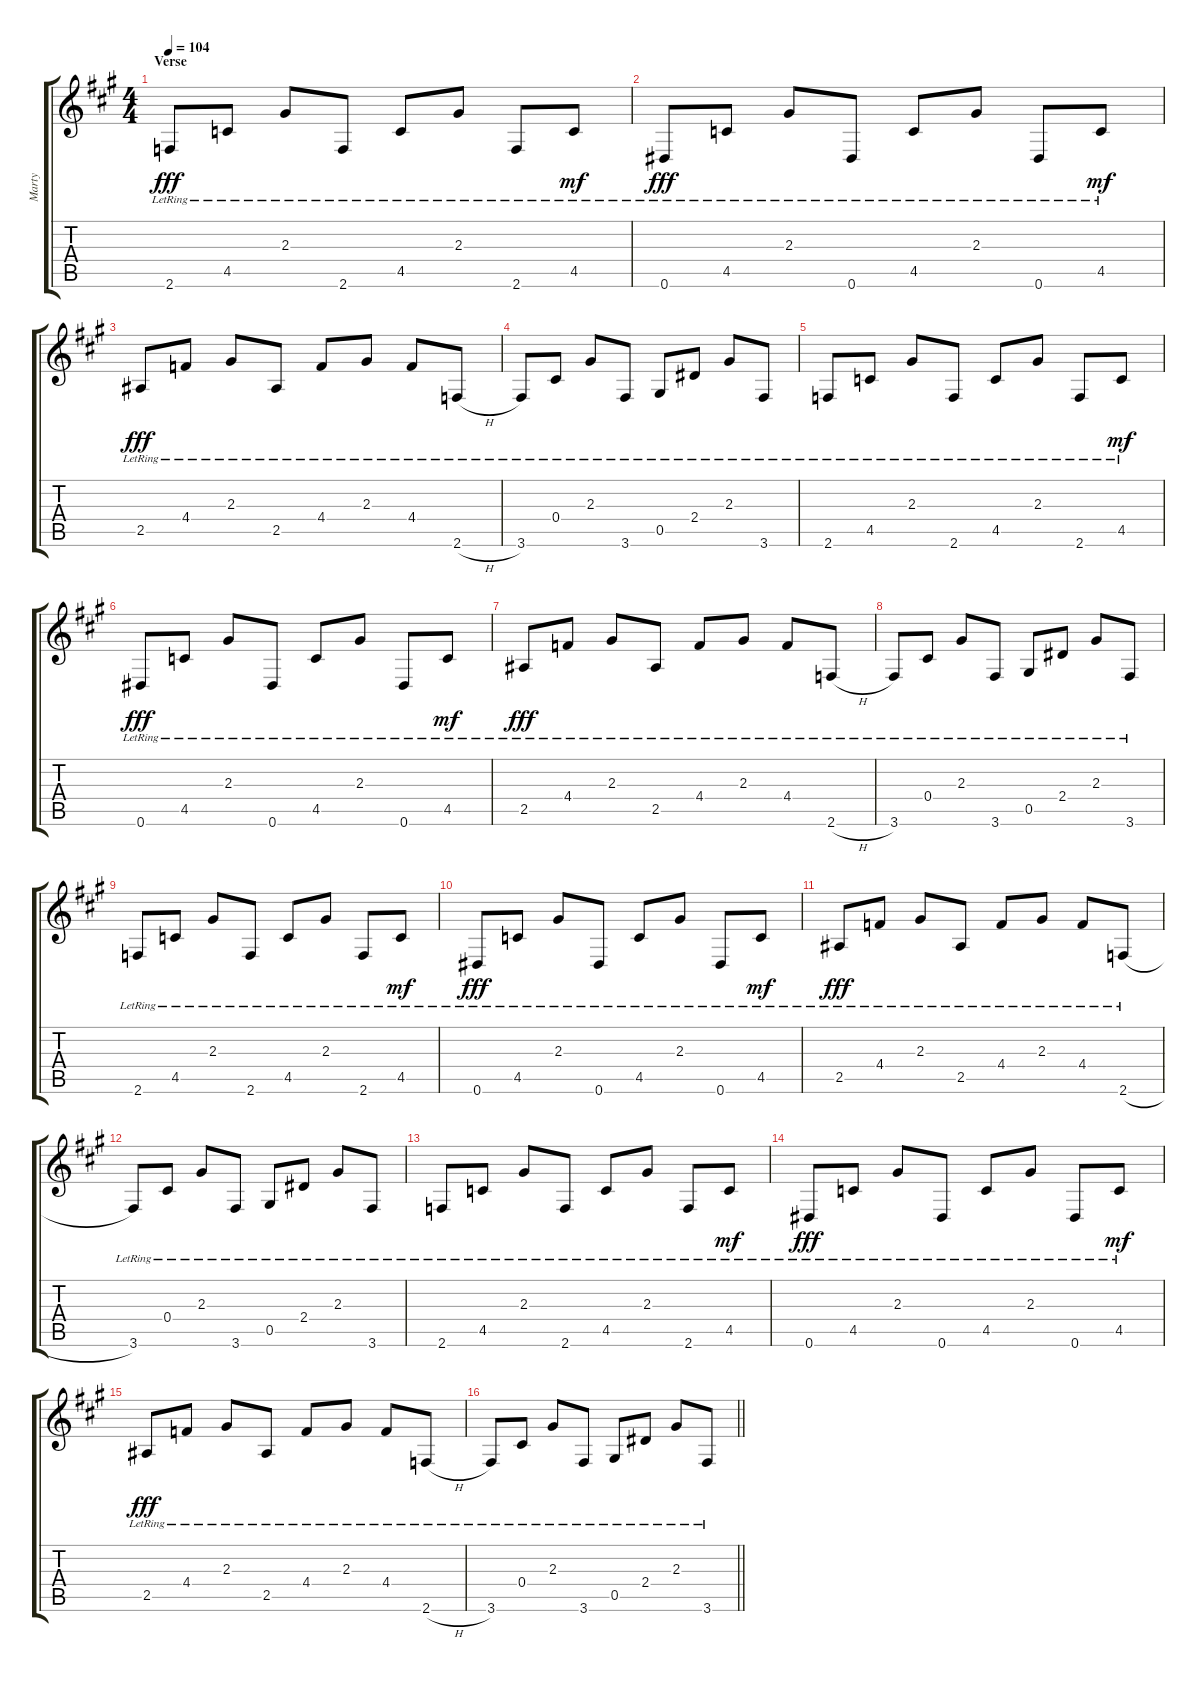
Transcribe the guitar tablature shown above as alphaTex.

\track ("Marty" "Marty") {instrument overdrivenguitar}
\staff {score tabs}
\tuning (Eb4 Bb3 Gb3 Db3 Ab2 Eb2) {hide}
\ts (4 4)
\section ("" "Verse")
\tempo 104
\clef g2
\ks a
2.6{lr}.8{dy fff balance 8 instrument acousticguitarnylon} 4.5{lr}.8 2.3{lr}.8 2.6{lr}.8 4.5{lr}.8 2.3{lr}.8 2.6{lr}.8 4.5{lr}.8{dy mf} |
0.6{lr}.8{dy fff} 4.5{lr}.8 2.3{lr}.8 0.6{lr}.8 4.5{lr}.8 2.3{lr}.8 0.6{lr}.8 4.5{lr}.8{dy mf} |
2.5{lr}.8{dy fff} 4.4{lr}.8 2.3{lr}.8 2.5{lr}.8 4.4{lr}.8 2.3{lr}.8 4.4{lr}.8 2.6{h lr}.8 |
3.6{lr}.8 0.4{lr}.8 2.3{lr}.8 3.6{lr}.8 0.5{lr}.8 2.4{lr}.8 2.3{lr}.8 3.6{lr}.8 |
2.6{lr}.8 4.5{lr}.8 2.3{lr}.8 2.6{lr}.8 4.5{lr}.8 2.3{lr}.8 2.6{lr}.8 4.5{lr}.8{dy mf} |
0.6{lr}.8{dy fff} 4.5{lr}.8 2.3{lr}.8 0.6{lr}.8 4.5{lr}.8 2.3{lr}.8 0.6{lr}.8 4.5{lr}.8{dy mf} |
2.5{lr}.8{dy fff} 4.4{lr}.8 2.3{lr}.8 2.5{lr}.8 4.4{lr}.8 2.3{lr}.8 4.4{lr}.8 2.6{h lr}.8 |
3.6{lr}.8 0.4{lr}.8 2.3{lr}.8 3.6{lr}.8 0.5{lr}.8 2.4{lr}.8 2.3{lr}.8 3.6{lr}.8 |
2.6{lr}.8 4.5{lr}.8 2.3{lr}.8 2.6{lr}.8 4.5{lr}.8 2.3{lr}.8 2.6{lr}.8 4.5{lr}.8{dy mf} |
0.6{lr}.8{dy fff} 4.5{lr}.8 2.3{lr}.8 0.6{lr}.8 4.5{lr}.8 2.3{lr}.8 0.6{lr}.8 4.5{lr}.8{dy mf} |
2.5{lr}.8{dy fff} 4.4{lr}.8 2.3{lr}.8 2.5{lr}.8 4.4{lr}.8 2.3{lr}.8 4.4{lr}.8 2.6{h lr}.8 |
3.6{lr}.8 0.4{lr}.8 2.3{lr}.8 3.6{lr}.8 0.5{lr}.8 2.4{lr}.8 2.3{lr}.8 3.6{lr}.8 |
2.6{lr}.8 4.5{lr}.8 2.3{lr}.8 2.6{lr}.8 4.5{lr}.8 2.3{lr}.8 2.6{lr}.8 4.5{lr}.8{dy mf} |
0.6{lr}.8{dy fff} 4.5{lr}.8 2.3{lr}.8 0.6{lr}.8 4.5{lr}.8 2.3{lr}.8 0.6{lr}.8 4.5{lr}.8{dy mf} |
2.5{lr}.8{dy fff} 4.4{lr}.8 2.3{lr}.8 2.5{lr}.8 4.4{lr}.8 2.3{lr}.8 4.4{lr}.8 2.6{h lr}.8 |
\barLineRight lightlight
3.6{lr}.8 0.4{lr}.8 2.3{lr}.8 3.6{lr}.8 0.5{lr}.8 2.4{lr}.8 2.3{lr}.8 3.6{lr}.8
